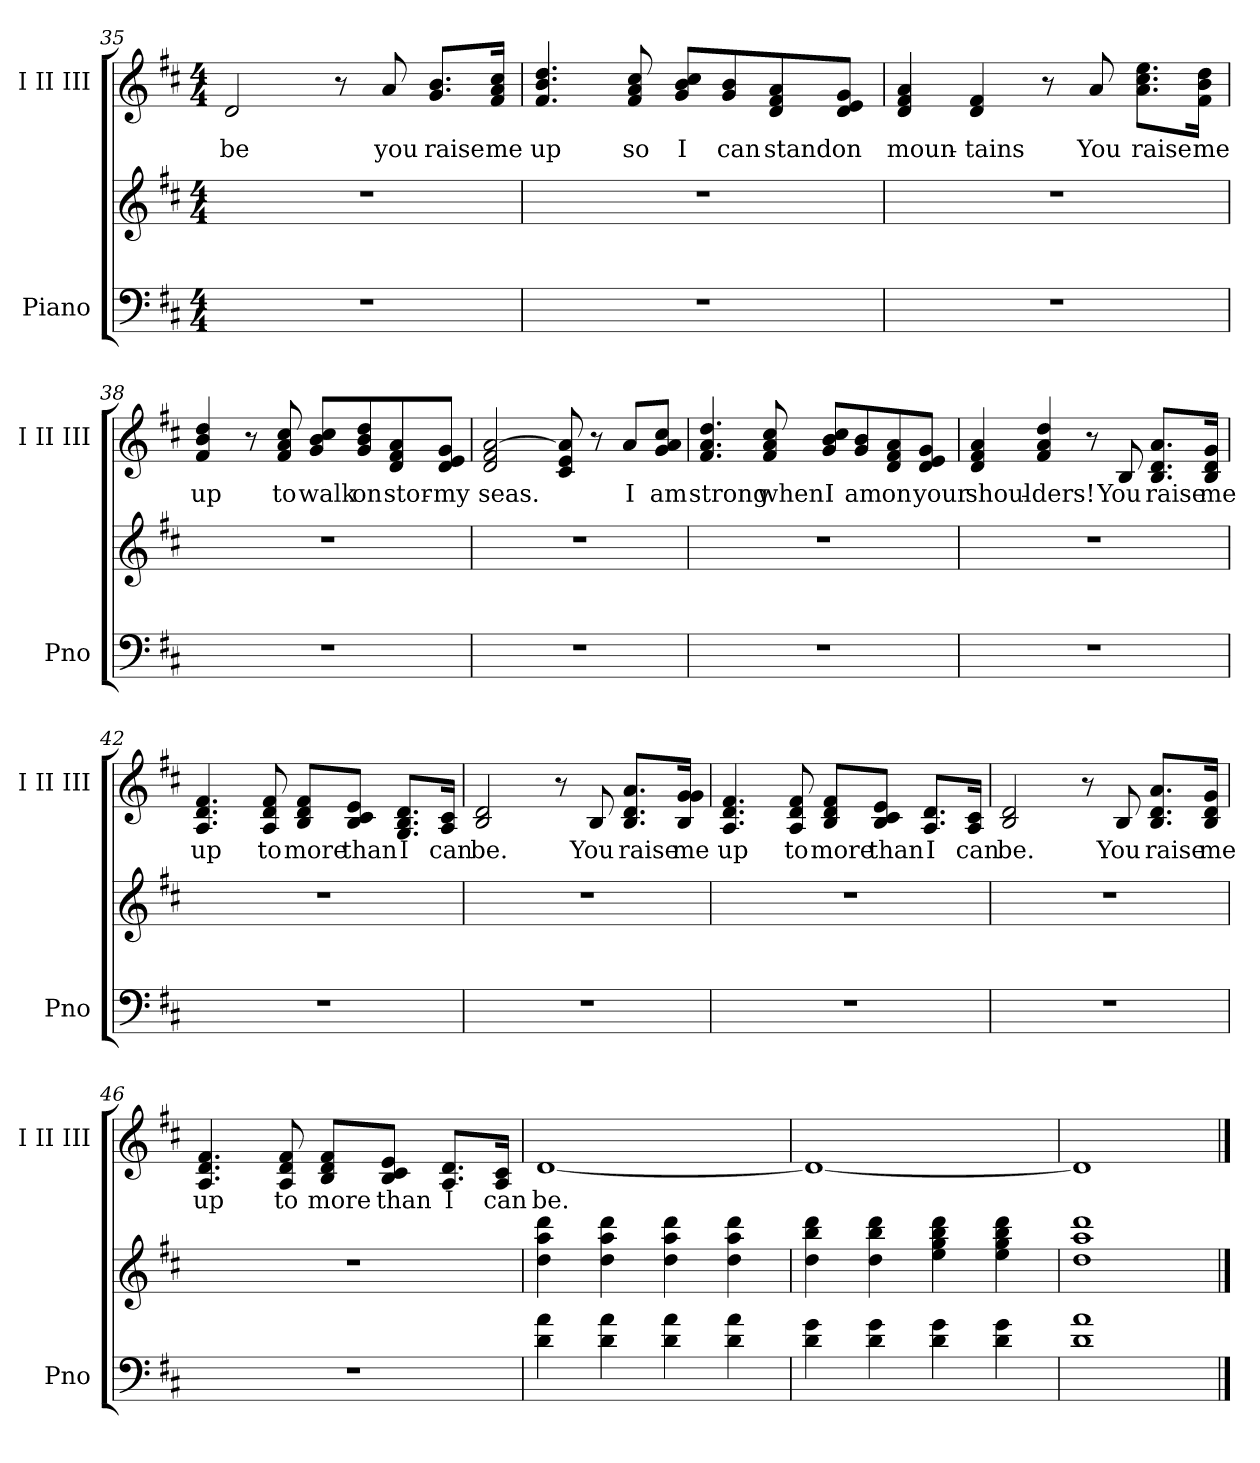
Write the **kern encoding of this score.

**kern	**kern	**kern	**text
*part2	*part2	*part1	*part1
*staff3	*staff2	*staff1	*staff1
*I"Piano	*	*I"I II III	*
*I'Pno	*	*I'I II III	*
*clefF4	*clefG2	*clefG2	*
*k[f#c#]	*k[f#c#]	*k[f#c#]	*
*M4/4	*M4/4	*M4/4	*
=35	=35	=35	=35
!	!	!	!LO:LY:b
1r	1r	2d/	be
.	.	8r	.
!	!	!	!LO:LY:b
.	.	8a/	you
!	!	!	!LO:LY:b
.	.	8.g/ 8.b/L	raise
!	!	!	!LO:LY:b
.	.	16f#/ 16a/ 16cc#/Jk	me
=36	=36	=36	=36
!	!	!	!LO:LY:b
1r	1r	4.f#/ 4.b/ 4.dd/	up
!	!	!	!LO:LY:b
.	.	8f#/ 8a/ 8cc#/	so
!	!	!	!LO:LY:b
.	.	8g/ 8b/ 8cc#/L	I
!	!	!	!LO:LY:b
.	.	8g/ 8b/	can
!	!	!	!LO:LY:b
.	.	8d/ 8f#/ 8a/	stand
!	!	!	!LO:LY:b
.	.	8d/ 8e/ 8g/J	on
!!LO:LB:g=z
=37	=37	=37	=37
!	!	!	!LO:LY:b
1r	1r	4d/ 4f#/ 4a/	moun-
!	!	!	!LO:LY:b
.	.	4d/ 4f#/	tains
.	.	8r	.
!	!	!	!LO:LY:b
.	.	8a/	You
!	!	!	!LO:LY:b
.	.	8.a\ 8.cc#\ 8.ee\L	raise
!	!	!	!LO:LY:b
.	.	16f#\ 16b\ 16dd\Jk	me
=38	=38	=38	=38
!	!	!	!LO:LY:b
1r	1r	4f#/ 4b/ 4dd/	up
.	.	8r	.
!	!	!	!LO:LY:b
.	.	8f#/ 8a/ 8cc#/	to
!	!	!	!LO:LY:b
.	.	8g/ 8b/ 8cc#/L	walk
!	!	!	!LO:LY:b
.	.	8g/ 8b/ 8dd/	on
!	!	!	!LO:LY:b
.	.	8d/ 8f#/ 8a/	stor-
!	!	!	!LO:LY:b
.	.	8d/ 8e/ 8g/J	-my
=39	=39	=39	=39
!	!	!	!LO:LY:b
1r	1r	2d/ 2f#/ [2a/	seas.
.	.	8c#/ 8e/ 8a/]	.
.	.	8r	.
!	!	!	!LO:LY:b
.	.	8a/L	I
!	!	!	!LO:LY:b
.	.	8g/ 8a/ 8cc#/J	am
!!LO:LB:g=z
=40	=40	=40	=40
!	!	!	!LO:LY:b
1r	1r	4.f#/ 4.a/ 4.dd/	strong
!	!	!	!LO:LY:b
.	.	8f#/ 8a/ 8cc#/	when
!	!	!	!LO:LY:b
.	.	8g/ 8b/ 8cc#/L	I
!	!	!	!LO:LY:b
.	.	8g/ 8b/	am
!	!	!	!LO:LY:b
.	.	8d/ 8f#/ 8a/	on
!	!	!	!LO:LY:b
.	.	8d/ 8e/ 8g/J	your
=41	=41	=41	=41
!	!	!	!LO:LY:b
1r	1r	4d/ 4f#/ 4a/	shoul-
!	!	!	!LO:LY:b
.	.	4f#/ 4a/ 4dd/	-ders!
.	.	8r	.
!	!	!	!LO:LY:b
.	.	8B/	You
!	!	!	!LO:LY:b
.	.	8.B/ 8.d/ 8.a/L	raise
!	!	!	!LO:LY:b
.	.	16B/ 16d/ 16g/Jk	me
=42	=42	=42	=42
!	!	!	!LO:LY:b
1r	1r	4.A/ 4.d/ 4.f#/	up
!	!	!	!LO:LY:b
.	.	8A/ 8d/ 8f#/	to
!	!	!	!LO:LY:b
.	.	8B/ 8d/ 8f#/L	more
!	!	!	!LO:LY:b
.	.	8B/ 8c#/ 8e/J	than
!	!	!	!LO:LY:b
.	.	8.G/ 8.B/ 8.d/L	I
!	!	!	!LO:LY:b
.	.	16A/ 16c#/Jk	can
!!LO:LB:g=z
=43	=43	=43	=43
!	!	!	!LO:LY:b
1r	1r	2B/ 2d/	be.
.	.	8r	.
!	!	!	!LO:LY:b
.	.	8B/	You
!	!	!	!LO:LY:b
.	.	8.B/ 8.d/ 8.a/L	raise
!	!	!	!LO:LY:b
.	.	16B/ 16g/ 16g/Jk	me
=44	=44	=44	=44
!	!	!	!LO:LY:b
1r	1r	4.A/ 4.d/ 4.f#/	up
!	!	!	!LO:LY:b
.	.	8A/ 8d/ 8f#/	to
!	!	!	!LO:LY:b
.	.	8B/ 8d/ 8f#/L	more
!	!	!	!LO:LY:b
.	.	8B/ 8c#/ 8e/J	than
!	!	!	!LO:LY:b
.	.	8.A/ 8.d/L	I
!	!	!	!LO:LY:b
.	.	16A/ 16c#/Jk	can
=45	=45	=45	=45
!	!	!	!LO:LY:b
1r	1r	2B/ 2d/	be.
.	.	8r	.
!	!	!	!LO:LY:b
.	.	8B/	You
!	!	!	!LO:LY:b
.	.	8.B/ 8.d/ 8.a/L	raise
!	!	!	!LO:LY:b
.	.	16B/ 16d/ 16g/Jk	me
=46	=46	=46	=46
!	!	!	!LO:LY:b
1r	1r	4.A/ 4.d/ 4.f#/	up
!	!	!	!LO:LY:b
.	.	8A/ 8d/ 8f#/	to
!	!	!	!LO:LY:b
.	.	8B/ 8d/ 8f#/L	more
!	!	!	!LO:LY:b
.	.	8B/ 8c#/ 8e/J	than
!	!	!	!LO:LY:b
.	.	8.A/ 8.d/L	I
!	!	!	!LO:LY:b
.	.	16A/ 16c#/Jk	can
!!LO:PB:g=z
=47	=47	=47	=47
!	!	!	!LO:LY:b
4d\ 4a\	4dd\ 4aa\ 4ddd\	[1d	be.
4d\ 4a\	4dd\ 4aa\ 4ddd\	.	.
4d\ 4a\	4dd\ 4aa\ 4ddd\	.	.
4d\ 4a\	4dd\ 4aa\ 4ddd\	.	.
=48	=48	=48	=48
4d\ 4g\	4dd\ 4bb\ 4ddd\	1d_	.
4d\ 4g\	4dd\ 4bb\ 4ddd\	.	.
4d\ 4g\	4ee\ 4gg\ 4bb\ 4ddd\	.	.
4d\ 4g\	4ee\ 4gg\ 4bb\ 4ddd\	.	.
=49	=49	=49	=49
1d 1a	1dd 1aa 1ddd	1d]	.
==	==	==	==
*-	*-	*-	*-
